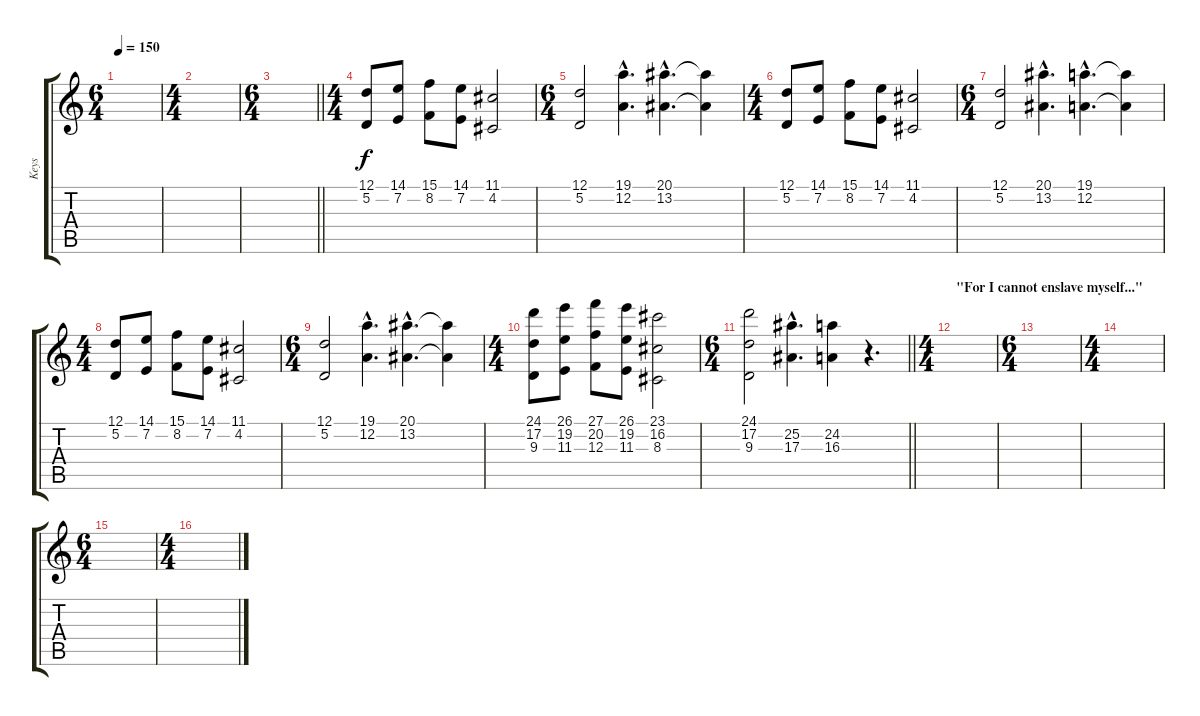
\track ("Keys" "Keys") {instrument stringensemble1}
\staff {score tabs}
\tuning (D4 A3 F3 C3 G2 D2) {hide}
\ts (6 4)
\tempo 150
\clef g2
\ks c
|
\ts (4 4)
|
\ts (6 4)
\barLineRight lightlight
|
\ts (4 4)
\section ("" "")
(12.1 5.2).8{volume 16} (14.1 7.2).8 (15.1 8.2).8 (14.1 7.2).8 (11.1 4.2).2 |
\ts (6 4)
(12.1 5.2).2 (19.1{hac} 12.2{hac}).4{d} (20.1{hac} 13.2{hac}).4{d} (20.1{t} 13.2{t}).4 |
\ts (4 4)
(12.1 5.2).8 (14.1 7.2).8 (15.1 8.2).8 (14.1 7.2).8 (11.1 4.2).2 |
\ts (6 4)
(12.1 5.2).2 (20.1{hac} 13.2{hac}).4{d} (19.1{hac} 12.2{hac}).4{d} (19.1{t} 12.2{t}).4 |
\ts (4 4)
(12.1 5.2).8 (14.1 7.2).8 (15.1 8.2).8 (14.1 7.2).8 (11.1 4.2).2 |
\ts (6 4)
(12.1 5.2).2 (19.1{hac} 12.2{hac}).4{d} (20.1{hac} 13.2{hac}).4{d} (20.1{t} 13.2{t}).4 |
\ts (4 4)
(24.1 17.2 9.3).8 (26.1 19.2 11.3).8 (27.1 20.2 12.3).8 (26.1 19.2 11.3).8 (23.1 16.2 8.3).2 |
\ts (6 4)
\barLineRight lightlight
(24.1 17.2 9.3).2 (25.2{hac} 17.3{hac}).4{d} (24.2 16.3).4 r.4{d} |
\ts (4 4)
\section ("" "\"For I cannot enslave myself...\"")
|
\ts (6 4)
|
\ts (4 4)
|
\ts (6 4)
|
\ts (4 4)
